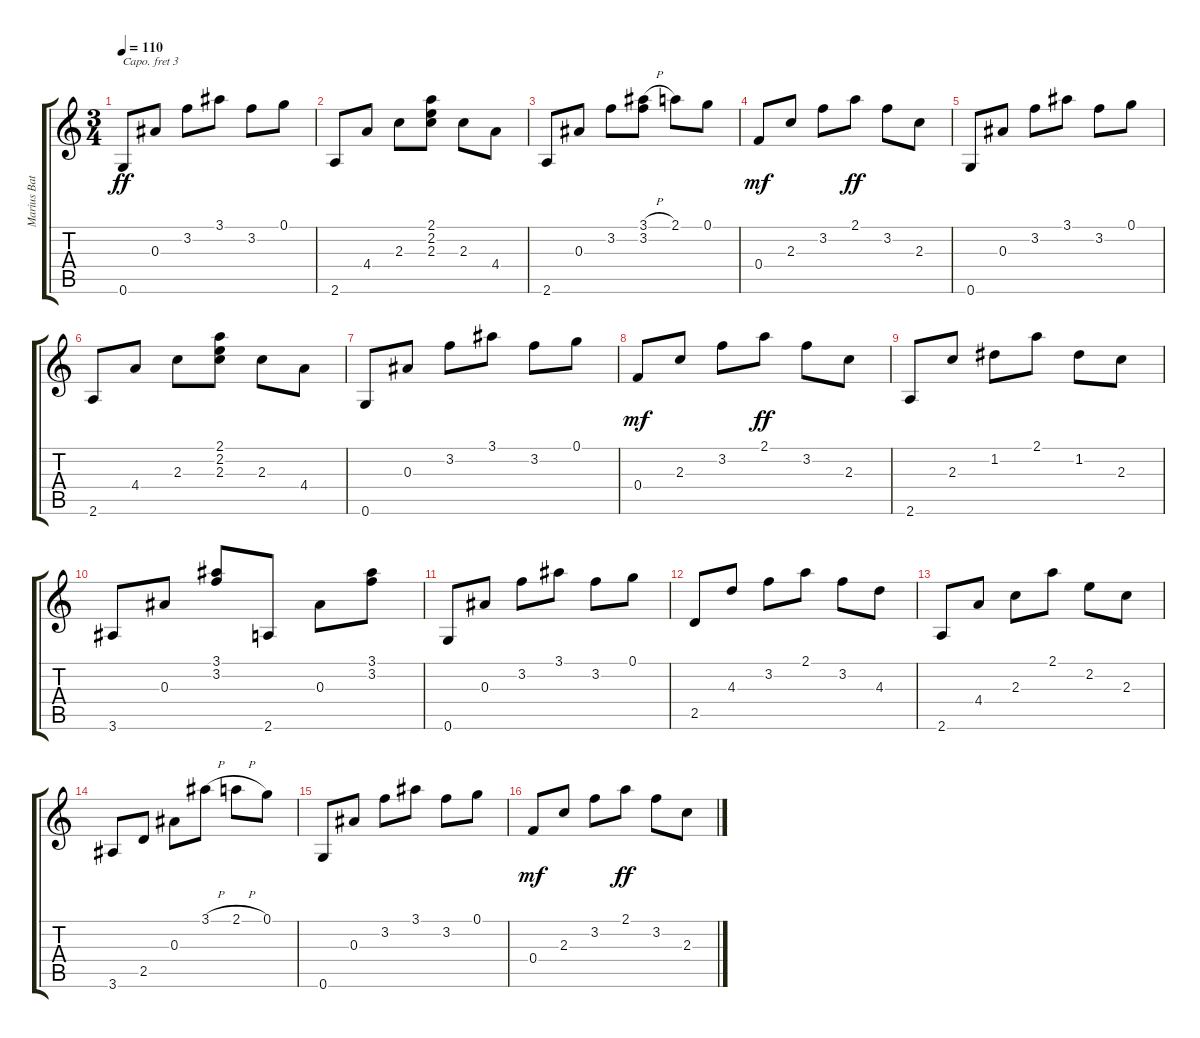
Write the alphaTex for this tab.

\track ("Marius Batu" "Marius Bat") {instrument acousticguitarsteel}
\staff {score tabs}
\capo 3
\tuning (E4 B3 G3 D3 A2 E2) {hide}
\ts (3 4)
\tempo 110
\clef g2
\ks c
0.6.8{dy ff} 0.3.8 3.2.8 3.1.8 3.2.8 0.1.8 |
2.6.8 4.4.8 2.3.8 (2.1 2.2 2.3).8 2.3.8 4.4.8 |
2.6.8 0.3.8 3.2.8 (3.1{h} 3.2).8 2.1.8 0.1.8 |
0.4.8{dy mf} 2.3.8 3.2.8 2.1.8{dy ff} 3.2.8 2.3.8 |
0.6.8 0.3.8 3.2.8 3.1.8 3.2.8 0.1.8 |
2.6.8 4.4.8 2.3.8 (2.1 2.2 2.3).8 2.3.8 4.4.8 |
0.6.8 0.3.8 3.2.8 3.1.8 3.2.8 0.1.8 |
0.4.8{dy mf} 2.3.8 3.2.8 2.1.8{dy ff} 3.2.8 2.3.8 |
2.6.8 2.3.8 1.2.8 2.1.8 1.2.8 2.3.8 |
3.6.8 0.3.8 (3.1 3.2).8 2.6.8 0.3.8 (3.1 3.2).8 |
0.6.8 0.3.8 3.2.8 3.1.8 3.2.8 0.1.8 |
2.5.8 4.3.8 3.2.8 2.1.8 3.2.8 4.3.8 |
2.6.8 4.4.8 2.3.8 2.1.8 2.2.8 2.3.8 |
3.6.8 2.5.8 0.3.8 3.1{h}.8 2.1{h}.8 0.1.8 |
0.6.8 0.3.8 3.2.8 3.1.8 3.2.8 0.1.8 |
0.4.8{dy mf} 2.3.8 3.2.8 2.1.8{dy ff} 3.2.8 2.3.8
